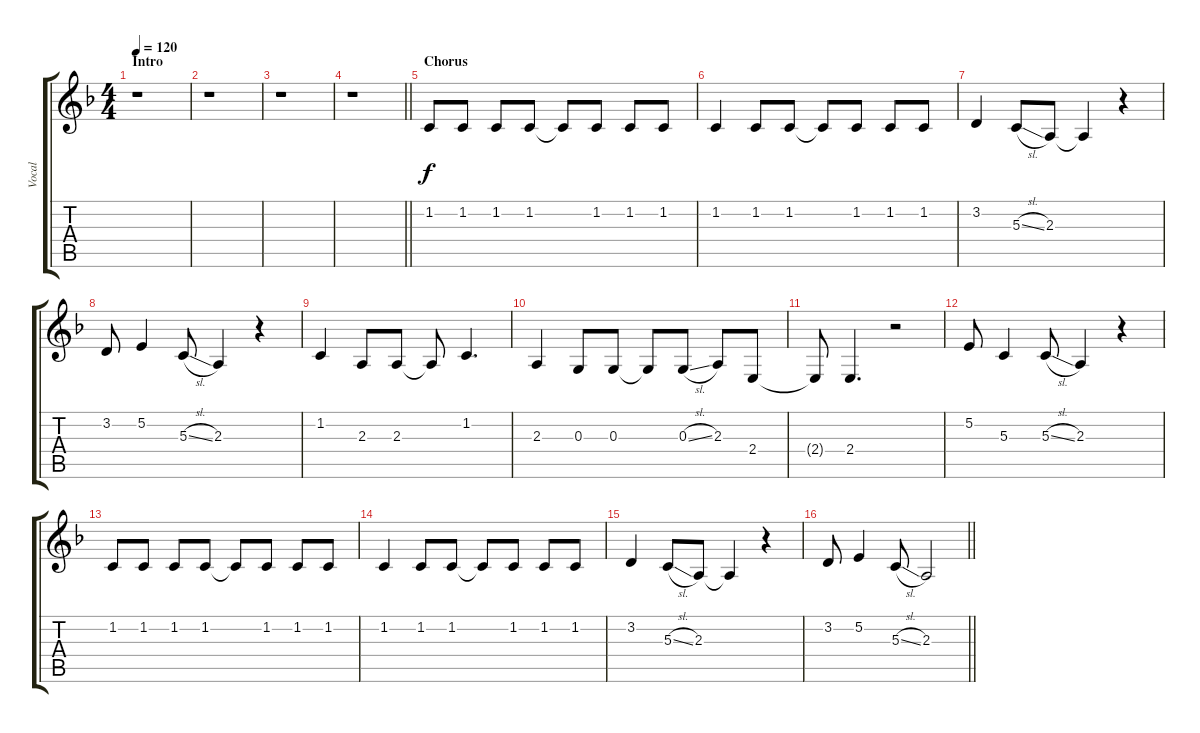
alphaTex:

\track ("Vocal" "Vocal") {instrument tenorsax}
\staff {score tabs}
\tuning (E4 B3 G3 D3 A2 E2) {hide}
\ts (4 4)
\section ("" "Intro")
\tempo 120
\clef g2
\ks f
r.1{dy f instrument tenorsax} |
r.1 |
r.1 |
\barLineRight lightlight
r.1 |
\section ("" "Chorus")
1.2.8 1.2.8 1.2.8 1.2.8 1.2{t}.8 1.2.8 1.2.8 1.2.8 |
1.2.4 1.2.8 1.2.8 1.2{t}.8 1.2.8 1.2.8 1.2.8 |
3.2.4 5.3{sl}.8 2.3.8 2.3{t}.4 r.4 |
3.2.8 5.2.4 5.3{sl}.8 2.3.4 r.4 |
1.2.4 2.3.8 2.3.8 2.3{t}.8 1.2.4{d} |
2.3.4 0.3.8 0.3.8 0.3{t}.8 0.3{sl}.8 2.3.8 2.4.8 |
2.4{t}.8 2.4.4{d} r.2 |
5.2.8 5.3.4 5.3{sl}.8 2.3.4 r.4 |
1.2.8 1.2.8 1.2.8 1.2.8 1.2{t}.8 1.2.8 1.2.8 1.2.8 |
1.2.4 1.2.8 1.2.8 1.2{t}.8 1.2.8 1.2.8 1.2.8 |
3.2.4 5.3{sl}.8 2.3.8 2.3{t}.4 r.4 |
\barLineRight lightlight
3.2.8 5.2.4 5.3{sl}.8 2.3.2
